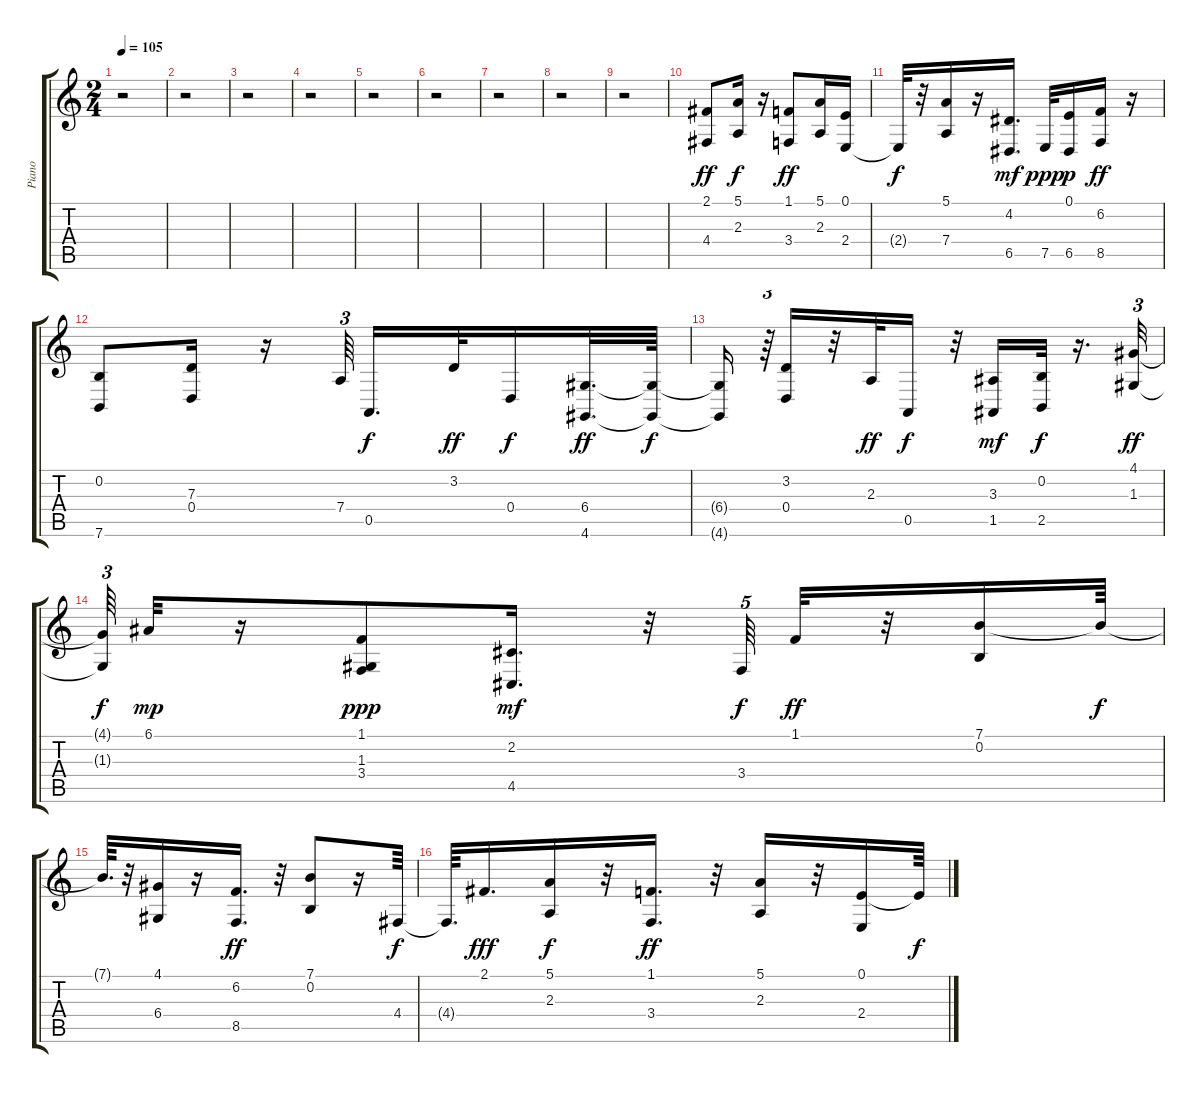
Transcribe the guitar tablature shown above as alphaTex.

\track ("Piano" "Piano") {instrument brightacousticpiano}
\staff {score tabs}
\tuning (E4 B3 G3 D3 A2 E2) {hide}
\ts (2 4)
\tempo 105
\clef g2
\ks c
r.2{dy ff} |
r.2 |
r.2 |
r.2 |
r.2 |
r.2 |
r.2 |
r.2 |
r.2 |
(2.1 4.4).8 (5.1 2.3).16{dy f} r.16 (1.1 3.4).8{dy ff} (5.1 2.3).16 (0.1 2.4).16 |
2.4{t}.32{dy f} r.32 (5.1 7.4).16 r.16 (4.2 6.5).16{d dy mf} 7.5.32{dy ppp} (0.1 6.5).16{dy p} (6.2 8.5).16{dy ff} r.16 |
(0.2 7.6).8 (7.3 0.4).16 r.16 7.4.64{tu (3 2) beam splitsecondary} 0.5.16{d dy f} 3.2.32{dy ff} 0.4.16{dy f} (6.4 4.6).32{d dy ff} (6.4{t} 4.6{t}).64{dy f} |
(6.4{t} 4.6{t}).16 r.64{tu (3 2)} (3.2 0.4).16 r.32 2.3.32{dy ff} 0.5.16{dy f} r.32 (3.3 1.5).16{dy mf} (0.2 2.5).32{dy f} r.16{d} (4.1 1.3).32{tu (3 2) dy ff} |
(4.1{t} 1.3{t}).64{tu (3 2) dy f} 6.1.32{dy mp} r.16 (1.1 1.3 3.4).8{dy ppp} (2.2 4.5).16{d dy mf} r.32 3.4.64{tu (5 4) dy f} 1.1.32{dy ff} r.32 (7.1 0.2).16 7.1{t}.64{dy f} |
7.1{t}.64{d} r.32 (4.1 6.4).16 r.16 (6.2 8.5).16{d dy ff} r.32 (7.1 0.2).8 r.16 4.4.64{dy f} |
4.4{t}.64{d} 2.1.16{d dy fff} (5.1 2.3).16{dy f} r.32 (1.1 3.4).16{d dy ff} r.32 (5.1 2.3).16 r.32 (0.1 2.4).16 0.1{t}.64{dy f}
